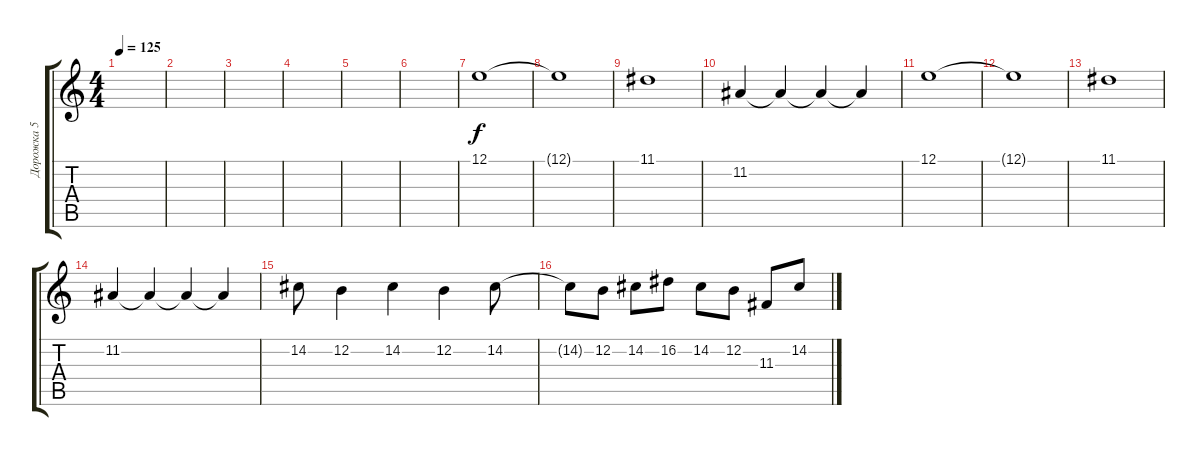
\track ("Дорожка 5" "Дорожка 5") {instrument stringensemble1}
\staff {score tabs}
\tuning (E4 B3 G3 D3 A2 E2) {hide}
\ts (4 4)
\tempo 125
\clef g2
\ks c
|
|
|
|
|
|
12.1.1 |
12.1{t}.1 |
11.1.1 |
11.2.4 11.2{t}.4 11.2{t}.4 11.2{t}.4 |
12.1.1 |
12.1{t}.1 |
11.1.1 |
11.2.4 11.2{t}.4 11.2{t}.4 11.2{t}.4 |
14.2.8 12.2.4 14.2.4 12.2.4 14.2.8 |
14.2{t}.8 12.2.8 14.2.8 16.2.8 14.2.8 12.2.8 11.3.8 14.2.8
